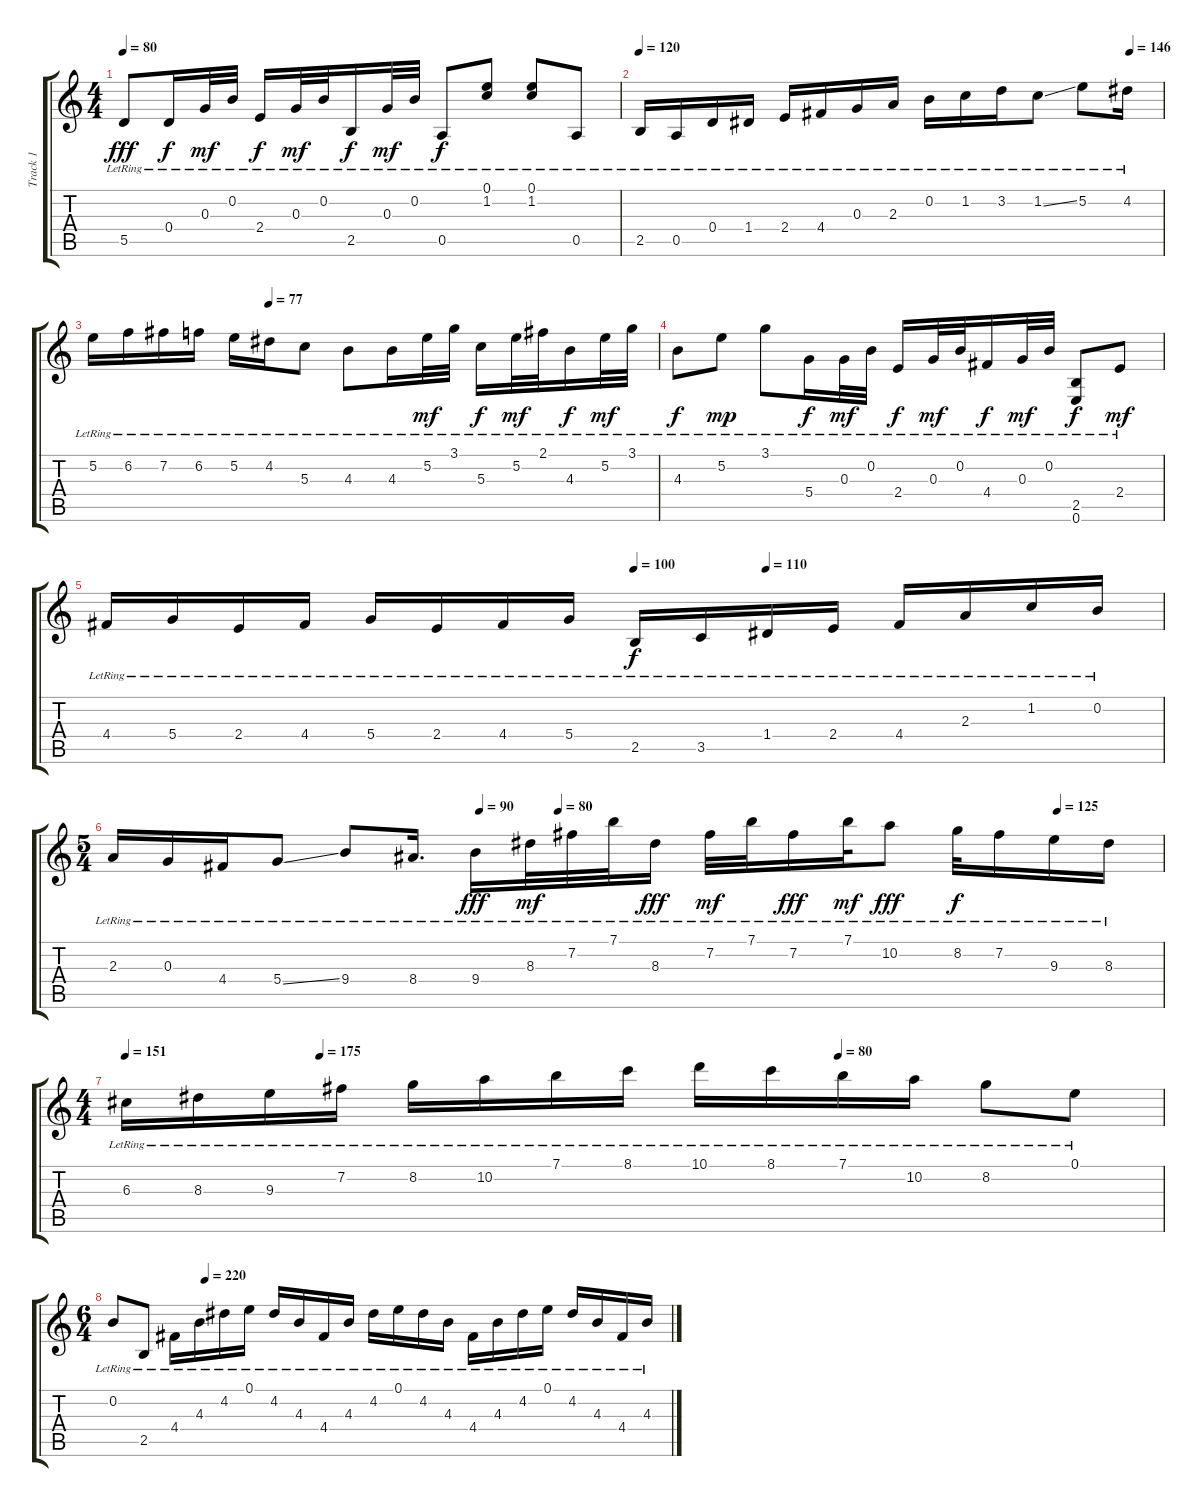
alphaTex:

\track ("Track 1" "Track 1") {instrument acousticguitarsteel}
\staff {score tabs}
\tuning (E4 B3 G3 D3 A2 E2) {hide}
\ts (4 4)
\tempo 80
\clef g2
\ks c
5.5{lr}.8{dy fff} 0.4{lr}.16{dy f} 0.3{lr}.32{dy mf} 0.2{lr}.32 2.4{lr}.16{dy f} 0.3{lr}.32{dy mf} 0.2{lr}.32 2.5{lr}.16{dy f} 0.3{lr}.32{dy mf} 0.2{lr}.32 0.5{lr}.8{dy f} (0.1{lr} 1.2{lr}).8 (0.1{lr} 1.2{lr}).8 0.5{lr}.8 |
\tempo 120
\tempo (146 0.9375)
2.5{lr}.16 0.5{lr}.16 0.4{lr}.16 1.4{lr}.16 2.4{lr}.16 4.4{lr}.16 0.3{lr}.16 2.3{lr}.16 0.2{lr}.16 1.2{lr}.16 3.2{lr}.16 1.2{ss lr}.8 5.2{lr}.8 4.2{lr}.16 |
\tempo (77 0.3125)
5.2{lr}.16 6.2{lr}.16 7.2{lr}.16 6.2{lr}.16 5.2{lr}.16 4.2{lr}.16 5.3{lr}.8 4.3{lr}.8 4.3{lr}.16 5.2{lr}.32{dy mf} 3.1{lr}.32 5.3{lr}.16{dy f} 5.2{lr}.32{dy mf} 2.1{lr}.32 4.3{lr}.16{dy f} 5.2{lr}.32{dy mf} 3.1{lr}.32 |
4.3{lr}.8{dy f} 5.2{lr}.8{dy mp} 3.1{lr}.8 5.4{lr}.16{dy f} 0.3{lr}.32{dy mf} 0.2{lr}.32 2.4{lr}.16{dy f} 0.3{lr}.32{dy mf} 0.2{lr}.32 4.4{lr}.16{dy f} 0.3{lr}.32{dy mf} 0.2{lr}.32 (2.5{lr} 0.6{lr}).8{dy f} 2.4{lr}.8{dy mf} |
\tempo (100 0.5)
\tempo (110 0.625)
4.4{lr}.16 5.4{lr}.16 2.4{lr}.16 4.4{lr}.16 5.4{lr}.16 2.4{lr}.16 4.4{lr}.16 5.4{lr}.16 2.5{lr}.16{dy f} 3.5{lr}.16 1.4{lr}.16 2.4{lr}.16 4.4{lr}.16 2.3{lr}.16 1.2{lr}.16 0.2{lr}.16 |
\ts (5 4)
\tempo (90 0.35)
\tempo (80 0.425)
\tempo (125 0.9)
2.3{lr}.16 0.3{lr}.16 4.4{lr}.16 5.4{ss lr}.8 9.4{lr}.8 8.4{lr}.16{d} 9.4{lr}.16{dy fff} 8.3{lr}.32{dy mf} 7.2{lr}.32 7.1{lr}.32 8.3{lr}.16{dy fff} 7.2{lr}.32{dy mf} 7.1{lr}.32 7.2{lr}.16{dy fff} 7.1{lr}.32{dy mf} 10.2{lr}.8{dy fff} 8.2{lr}.32{dy f} 7.2{lr}.16 9.3{lr}.16 8.3{lr}.16 |
\ts (4 4)
\tempo 151
\tempo (175 0.1875)
\tempo (80 0.6875)
6.3{lr}.16 8.3{lr}.16 9.3{lr}.16 7.2{lr}.16 8.2{lr}.16 10.2{lr}.16 7.1{lr}.16 8.1{lr}.16 10.1{lr}.16 8.1{lr}.16 7.1{lr}.16 10.2{lr}.16 8.2{lr}.8 0.1{lr}.8 |
\ts (6 4)
\tempo (220 0.16666666666666666)
0.2{lr}.8 2.5{lr}.8 4.4{lr}.16 4.3{lr}.16 4.2{lr}.16 0.1{lr}.16 4.2{lr}.16 4.3{lr}.16 4.4{lr}.16 4.3{lr}.16 4.2{lr}.16 0.1{lr}.16 4.2{lr}.16 4.3{lr}.16 4.4{lr}.16 4.3{lr}.16 4.2{lr}.16 0.1{lr}.16 4.2{lr}.16 4.3{lr}.16 4.4{lr}.16 4.3{lr}.16
